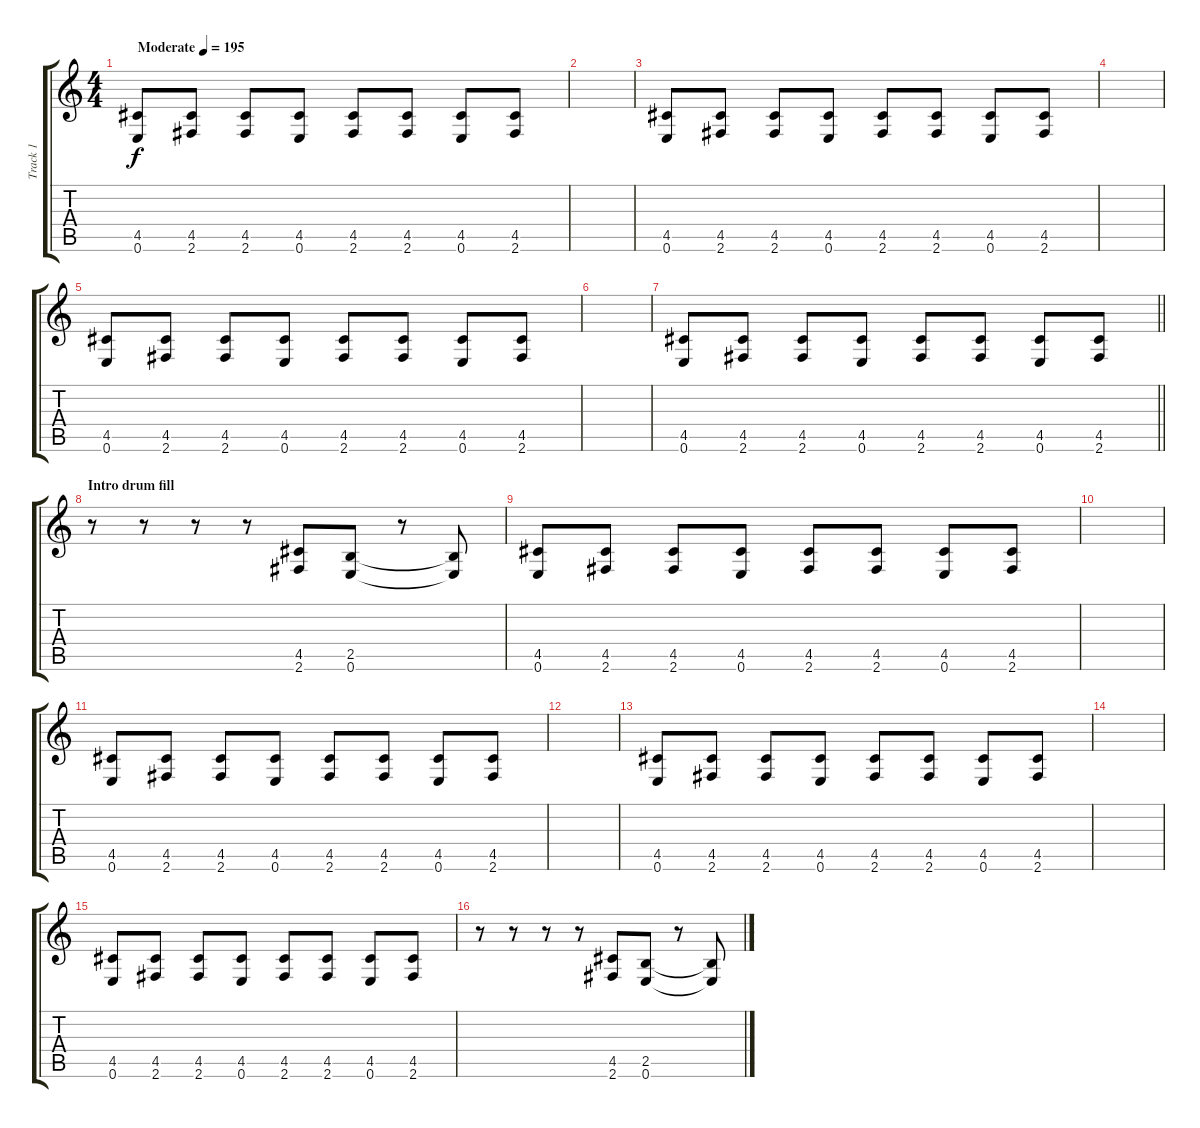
\track ("Track 1" "Track 1") {instrument overdrivenguitar}
\staff {score tabs}
\tuning (E4 B3 G3 D3 A2 E2) {hide}
\ts (4 4)
\tempo (195 "Moderate")
\clef g2
\ks c
(4.5 0.6).8{dy f instrument overdrivenguitar} (4.5 2.6).8 (4.5 2.6).8 (4.5 0.6).8 (4.5 2.6).8 (4.5 2.6).8 (4.5 0.6).8 (4.5 2.6).8 |
|
(4.5 0.6).8 (4.5 2.6).8 (4.5 2.6).8 (4.5 0.6).8 (4.5 2.6).8 (4.5 2.6).8 (4.5 0.6).8 (4.5 2.6).8 |
|
(4.5 0.6).8 (4.5 2.6).8 (4.5 2.6).8 (4.5 0.6).8 (4.5 2.6).8 (4.5 2.6).8 (4.5 0.6).8 (4.5 2.6).8 |
|
\barLineRight lightlight
(4.5 0.6).8 (4.5 2.6).8 (4.5 2.6).8 (4.5 0.6).8 (4.5 2.6).8 (4.5 2.6).8 (4.5 0.6).8 (4.5 2.6).8 |
\section ("" "Intro drum fill")
r.8 r.8 r.8 r.8 (4.5 2.6).8 (2.5 0.6).8 r.8 (2.5{t} 0.6{t}).8 |
(4.5 0.6).8 (4.5 2.6).8 (4.5 2.6).8 (4.5 0.6).8 (4.5 2.6).8 (4.5 2.6).8 (4.5 0.6).8 (4.5 2.6).8 |
|
(4.5 0.6).8 (4.5 2.6).8 (4.5 2.6).8 (4.5 0.6).8 (4.5 2.6).8 (4.5 2.6).8 (4.5 0.6).8 (4.5 2.6).8 |
|
(4.5 0.6).8 (4.5 2.6).8 (4.5 2.6).8 (4.5 0.6).8 (4.5 2.6).8 (4.5 2.6).8 (4.5 0.6).8 (4.5 2.6).8 |
|
(4.5 0.6).8 (4.5 2.6).8 (4.5 2.6).8 (4.5 0.6).8 (4.5 2.6).8 (4.5 2.6).8 (4.5 0.6).8 (4.5 2.6).8 |
r.8 r.8 r.8 r.8 (4.5 2.6).8 (2.5 0.6).8 r.8 (2.5{t} 0.6{t}).8
